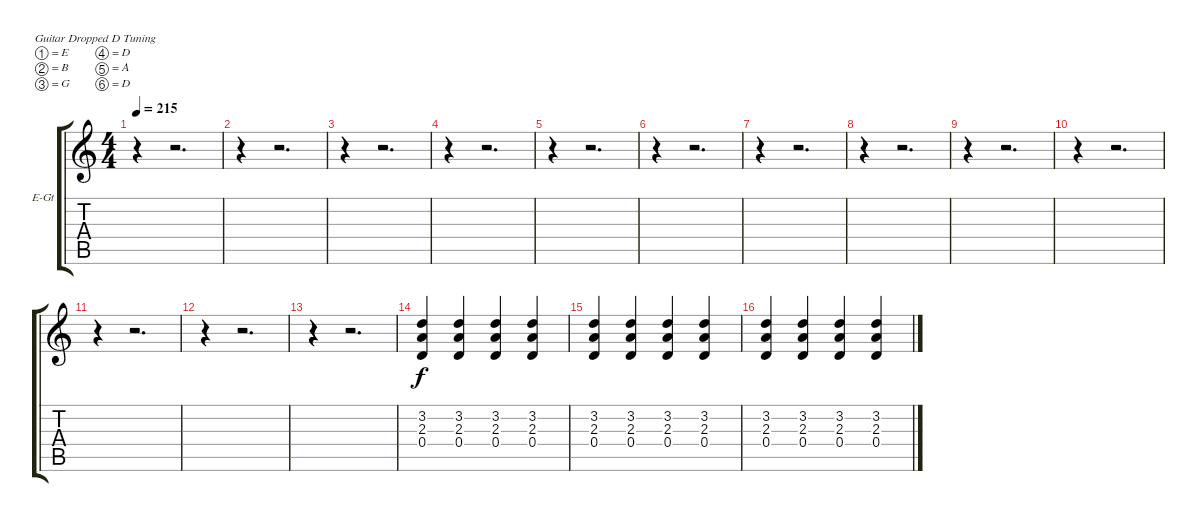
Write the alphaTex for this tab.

\bracketExtendMode groupsimilarinstruments
\firstSystemTrackNameOrientation horizontal
\otherSystemsTrackNameOrientation horizontal
\track ("Distortion-guitar (Paul)" "E-Gt") {instrument distortionguitar}
\staff {score tabs}
\tuning (E4 B3 G3 D3 A2 D2)
\ts (4 4)
\tempo 215
\clef g2
\ks c
r.4{dy f} r.2{d} |
r.4 r.2{d} |
r.4 r.2{d} |
r.4 r.2{d} |
r.4 r.2{d} |
r.4 r.2{d} |
r.4 r.2{d} |
r.4 r.2{d} |
r.4 r.2{d} |
r.4 r.2{d} |
r.4 r.2{d} |
r.4 r.2{d} |
r.4 r.2{d} |
(3.2 2.3 0.4).4 (3.2 2.3 0.4).4 (3.2 2.3 0.4).4 (3.2 2.3 0.4).4 |
(3.2 2.3 0.4).4 (3.2 2.3 0.4).4 (3.2 2.3 0.4).4 (3.2 2.3 0.4).4 |
(3.2 2.3 0.4).4 (3.2 2.3 0.4).4 (3.2 2.3 0.4).4 (3.2 2.3 0.4).4
